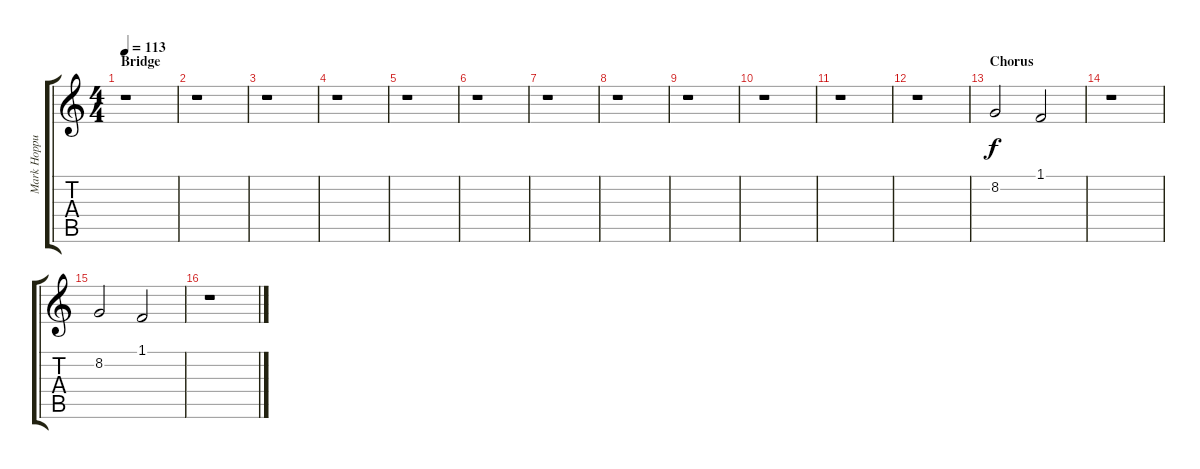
\track ("Mark Hoppus (Backup Vocals)" "Mark Hoppu") {instrument baritonesax}
\staff {score tabs}
\tuning (E4 B3 G3 D3 A2 E2) {hide}
\ts (4 4)
\section ("" "Bridge")
\tempo 113
\clef g2
\ks c
r.1{dy f} |
r.1 |
r.1 |
r.1 |
r.1 |
r.1 |
r.1 |
r.1 |
r.1 |
r.1 |
r.1 |
r.1 |
\section ("" "Chorus")
8.2.2 1.1.2 |
r.1 |
8.2.2 1.1.2 |
r.1
